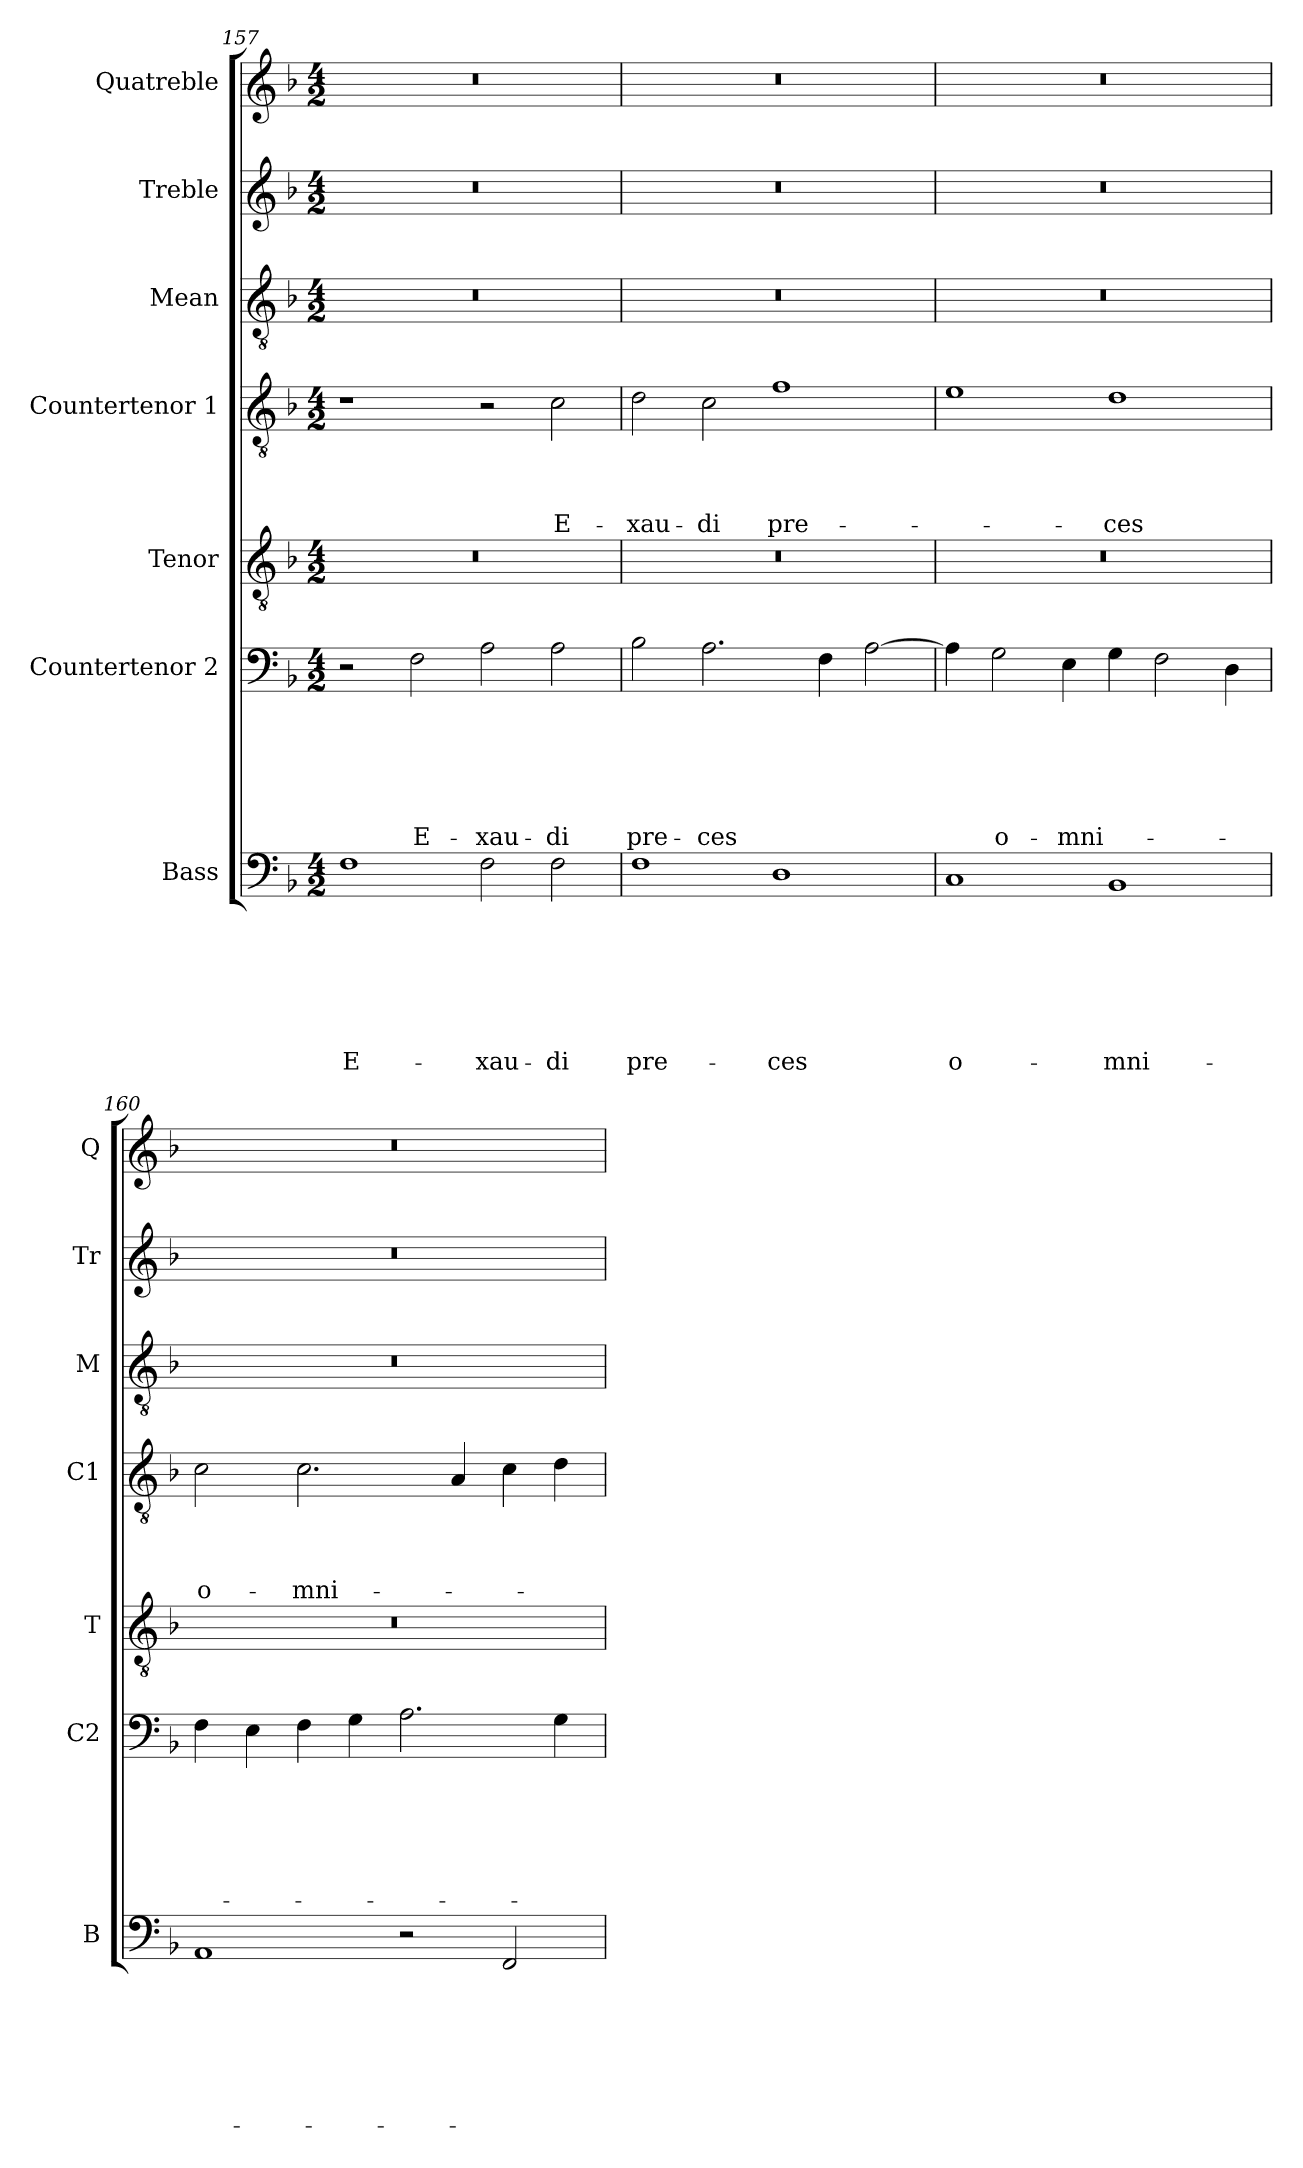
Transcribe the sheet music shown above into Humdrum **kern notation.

**kern	**text	**text	**text	**text	**text	**text	**text	**kern	**text	**text	**text	**text	**text	**text	**kern	**kern	**text	**text	**text	**text	**kern	**kern	**kern
*part7	*part7	*part7	*part7	*part7	*part7	*part7	*part7	*part6	*part6	*part6	*part6	*part6	*part6	*part6	*part5	*part4	*part4	*part4	*part4	*part4	*part3	*part2	*part1
*staff7	*staff7	*staff7	*staff7	*staff7	*staff7	*staff7	*staff7	*staff6	*staff6	*staff6	*staff6	*staff6	*staff6	*staff6	*staff5	*staff4	*staff4	*staff4	*staff4	*staff4	*staff3	*staff2	*staff1
*I"Bass	*	*	*	*	*	*	*	*I"Countertenor 2	*	*	*	*	*	*	*I"Tenor	*I"Countertenor 1	*	*	*	*	*I"Mean	*I"Treble	*I"Quatreble
*I'B	*	*	*	*	*	*	*	*I'C2	*	*	*	*	*	*	*I'T	*I'C1	*	*	*	*	*I'M	*I'Tr	*I'Q
!!LO:LB:g=z
*clefF4	*	*	*	*	*	*	*	*clefF4	*	*	*	*	*	*	*clefGv2	*clefGv2	*	*	*	*	*clefGv2	*clefG2	*clefG2
*k[b-]	*	*	*	*	*	*	*	*k[b-]	*	*	*	*	*	*	*k[b-]	*k[b-]	*	*	*	*	*k[b-]	*k[b-]	*k[b-]
*d:	*	*	*	*	*	*	*	*d:	*	*	*	*	*	*	*d:	*d:	*	*	*	*	*d:	*d:	*d:
*M4/2	*	*	*	*	*	*	*	*M4/2	*	*	*	*	*	*	*M4/2	*M4/2	*	*	*	*	*M4/2	*M4/2	*M4/2
=157	=157	=157	=157	=157	=157	=157	=157	=157	=157	=157	=157	=157	=157	=157	=157	=157	=157	=157	=157	=157	=157	=157	=157
1F	.	.	.	.	.	.	E-	2r	.	.	.	.	.	.	0r	1r	.	.	.	.	0r	0r	0r
.	.	.	.	.	.	.	.	2F\	.	.	.	.	.	E-	.	.	.	.	.	.	.	.	.
2F\	.	.	.	.	.	.	-xau-	2A\	.	.	.	.	.	-xau-	.	2r	.	.	.	.	.	.	.
2F\	.	.	.	.	.	.	-di	2A\	.	.	.	.	.	-di	.	2c\	.	.	.	E-	.	.	.
=158	=158	=158	=158	=158	=158	=158	=158	=158	=158	=158	=158	=158	=158	=158	=158	=158	=158	=158	=158	=158	=158	=158	=158
1F	.	.	.	.	.	.	pre-	2B-\	.	.	.	.	.	pre-	0r	2d\	.	.	.	-xau-	0r	0r	0r
.	.	.	.	.	.	.	.	2.A\	.	.	.	.	.	-ces	.	2c\	.	.	.	-di	.	.	.
1D	.	.	.	.	.	.	-ces	.	.	.	.	.	.	.	.	1f	.	.	.	pre-	.	.	.
.	.	.	.	.	.	.	.	4F\	.	.	.	.	.	.	.	.	.	.	.	.	.	.	.
.	.	.	.	.	.	.	.	[2A\	.	.	.	.	.	.	.	.	.	.	.	.	.	.	.
=159	=159	=159	=159	=159	=159	=159	=159	=159	=159	=159	=159	=159	=159	=159	=159	=159	=159	=159	=159	=159	=159	=159	=159
1C	.	.	.	.	.	.	o-	4A\]	.	.	.	.	.	.	0r	1e	.	.	.	.	0r	0r	0r
.	.	.	.	.	.	.	.	2G\	.	.	.	.	.	o-	.	.	.	.	.	.	.	.	.
.	.	.	.	.	.	.	.	4E\	.	.	.	.	.	-mni-	.	.	.	.	.	.	.	.	.
1BB-	.	.	.	.	.	.	-mni-	4G\	.	.	.	.	.	.	.	1d	.	.	.	-ces	.	.	.
.	.	.	.	.	.	.	.	2F\	.	.	.	.	.	.	.	.	.	.	.	.	.	.	.
.	.	.	.	.	.	.	.	4D\	.	.	.	.	.	.	.	.	.	.	.	.	.	.	.
=160	=160	=160	=160	=160	=160	=160	=160	=160	=160	=160	=160	=160	=160	=160	=160	=160	=160	=160	=160	=160	=160	=160	=160
1AA	.	.	.	.	.	.	.	4F\	.	.	.	.	.	.	0r	2c\	.	.	.	o-	0r	0r	0r
.	.	.	.	.	.	.	.	4E\	.	.	.	.	.	.	.	.	.	.	.	.	.	.	.
.	.	.	.	.	.	.	.	4F\	.	.	.	.	.	.	.	2.c\	.	.	.	-mni-	.	.	.
.	.	.	.	.	.	.	.	4G\	.	.	.	.	.	.	.	.	.	.	.	.	.	.	.
2r	.	.	.	.	.	.	.	2.A\	.	.	.	.	.	.	.	.	.	.	.	.	.	.	.
.	.	.	.	.	.	.	.	.	.	.	.	.	.	.	.	4A/	.	.	.	.	.	.	.
2FF/	.	.	.	.	.	.	.	.	.	.	.	.	.	.	.	4c\	.	.	.	.	.	.	.
.	.	.	.	.	.	.	.	4G\	.	.	.	.	.	.	.	4d\	.	.	.	.	.	.	.
=	=	=	=	=	=	=	=	=	=	=	=	=	=	=	=	=	=	=	=	=	=	=	=
*-	*-	*-	*-	*-	*-	*-	*-	*-	*-	*-	*-	*-	*-	*-	*-	*-	*-	*-	*-	*-	*-	*-	*-
